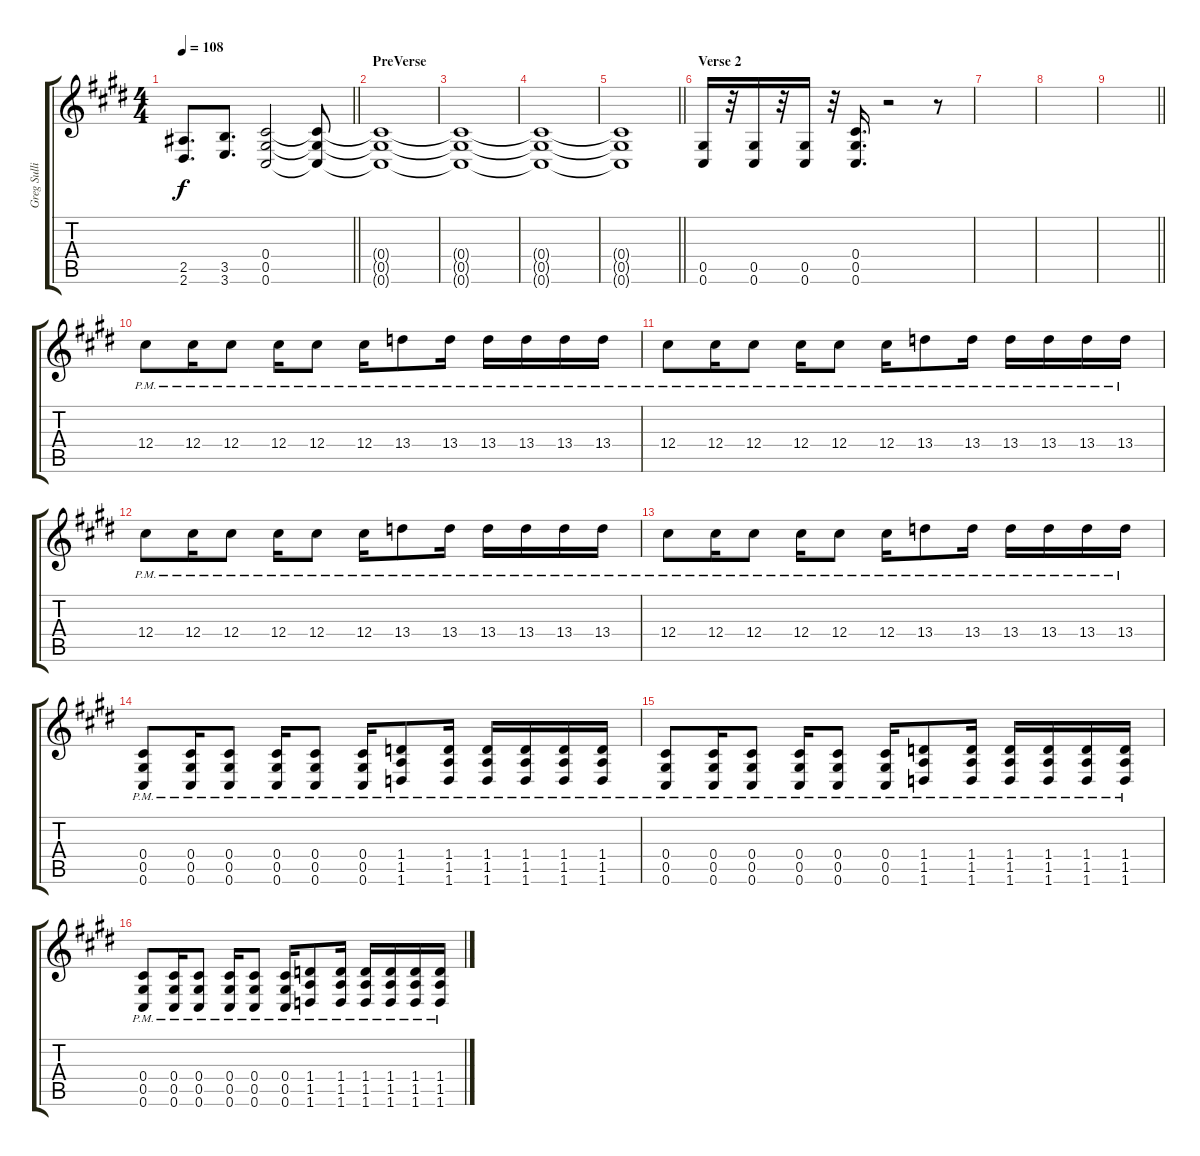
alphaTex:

\track ("Greg Sullivan " "Greg Sulli") {instrument overdrivenguitar}
\staff {score tabs}
\tuning (Eb4 Bb3 Gb3 Db3 Ab2 Db2) {hide}
\ts (4 4)
\tempo 108
\clef g2
\barLineRight lightlight
\ks c#minor
(2.5 2.6).8{d dy f} (3.5 3.6).8{d} (0.4 0.5 0.6).2 (0.4{t} 0.5{t} 0.6{t}).8 |
\section ("" "PreVerse")
(0.4{t} 0.5{t} 0.6{t}).1 |
(0.4{t} 0.5{t} 0.6{t}).1 |
(0.4{t} 0.5{t} 0.6{t}).1 |
\barLineRight lightlight
(0.4{t} 0.5{t} 0.6{t}).1 |
\section ("" "Verse 2")
(0.5 0.6).16 r.32 (0.5 0.6).16 r.32 (0.5 0.6).16 r.32 (0.4 0.5 0.6).16{d} r.2 r.8 |
|
|
\barLineRight lightlight
|
12.4{pm}.8 12.4{pm}.16 12.4{pm}.8 12.4{pm}.16 12.4{pm}.8 12.4{pm}.16 13.4{pm}.8 13.4{pm}.16 13.4{pm}.16 13.4{pm}.16 13.4{pm}.16 13.4{pm}.16 |
12.4{pm}.8 12.4{pm}.16 12.4{pm}.8 12.4{pm}.16 12.4{pm}.8 12.4{pm}.16 13.4{pm}.8 13.4{pm}.16 13.4{pm}.16 13.4{pm}.16 13.4{pm}.16 13.4{pm}.16 |
12.4{pm}.8 12.4{pm}.16 12.4{pm}.8 12.4{pm}.16 12.4{pm}.8 12.4{pm}.16 13.4{pm}.8 13.4{pm}.16 13.4{pm}.16 13.4{pm}.16 13.4{pm}.16 13.4{pm}.16 |
12.4{pm}.8 12.4{pm}.16 12.4{pm}.8 12.4{pm}.16 12.4{pm}.8 12.4{pm}.16 13.4{pm}.8 13.4{pm}.16 13.4{pm}.16 13.4{pm}.16 13.4{pm}.16 13.4{pm}.16 |
(0.4{pm} 0.5{pm} 0.6{pm}).8 (0.4{pm} 0.5{pm} 0.6{pm}).16 (0.4{pm} 0.5{pm} 0.6{pm}).8 (0.4{pm} 0.5{pm} 0.6{pm}).16 (0.4{pm} 0.5{pm} 0.6{pm}).8 (0.4{pm} 0.5{pm} 0.6{pm}).16 (1.4{pm} 1.5{pm} 1.6{pm}).8 (1.4{pm} 1.5{pm} 1.6{pm}).16 (1.4{pm} 1.5{pm} 1.6{pm}).16 (1.4{pm} 1.5{pm} 1.6{pm}).16 (1.4{pm} 1.5{pm} 1.6{pm}).16 (1.4{pm} 1.5{pm} 1.6{pm}).16 |
(0.4{pm} 0.5{pm} 0.6{pm}).8 (0.4{pm} 0.5{pm} 0.6{pm}).16 (0.4{pm} 0.5{pm} 0.6{pm}).8 (0.4{pm} 0.5{pm} 0.6{pm}).16 (0.4{pm} 0.5{pm} 0.6{pm}).8 (0.4{pm} 0.5{pm} 0.6{pm}).16 (1.4{pm} 1.5{pm} 1.6{pm}).8 (1.4{pm} 1.5{pm} 1.6{pm}).16 (1.4{pm} 1.5{pm} 1.6{pm}).16 (1.4{pm} 1.5{pm} 1.6{pm}).16 (1.4{pm} 1.5{pm} 1.6{pm}).16 (1.4{pm} 1.5{pm} 1.6{pm}).16 |
(0.4{pm} 0.5{pm} 0.6{pm}).8 (0.4{pm} 0.5{pm} 0.6{pm}).16 (0.4{pm} 0.5{pm} 0.6{pm}).8 (0.4{pm} 0.5{pm} 0.6{pm}).16 (0.4{pm} 0.5{pm} 0.6{pm}).8 (0.4{pm} 0.5{pm} 0.6{pm}).16 (1.4{pm} 1.5{pm} 1.6{pm}).8 (1.4{pm} 1.5{pm} 1.6{pm}).16 (1.4{pm} 1.5{pm} 1.6{pm}).16 (1.4{pm} 1.5{pm} 1.6{pm}).16 (1.4{pm} 1.5{pm} 1.6{pm}).16 (1.4{pm} 1.5{pm} 1.6{pm}).16
